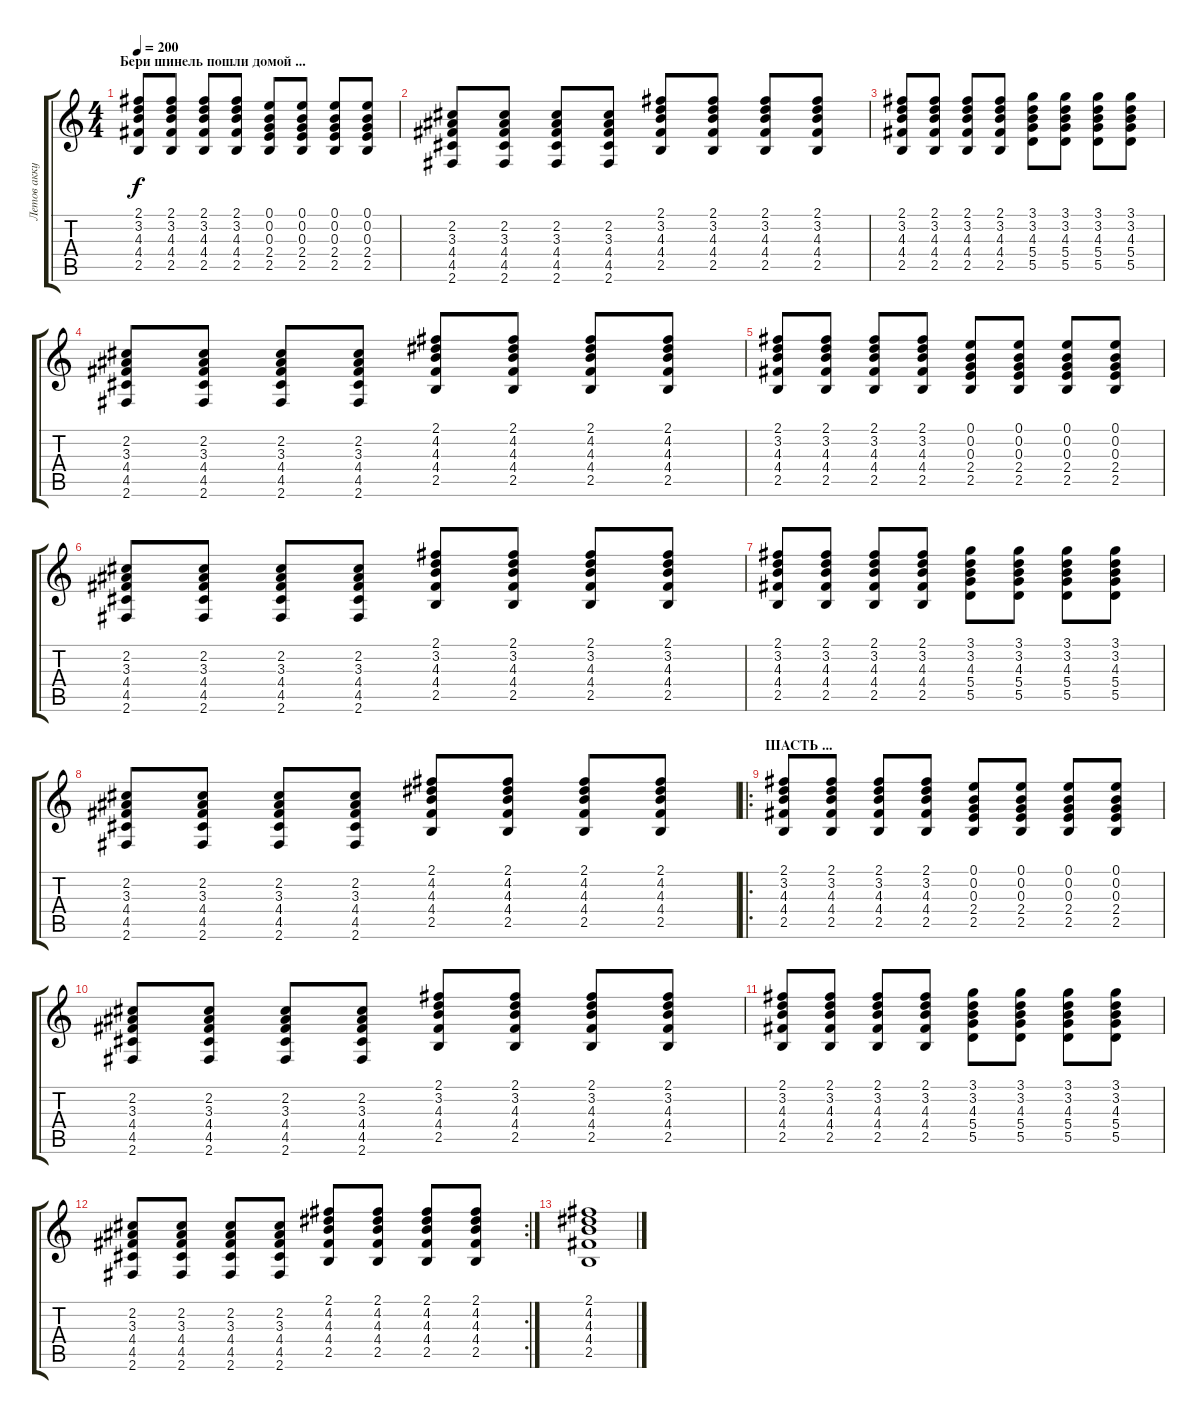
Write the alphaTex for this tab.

\track ("Летов аккустика" "Летов акку") {instrument acousticguitarnylon}
\staff {score tabs}
\tuning (E4 B3 G3 D3 A2 E2) {hide}
\ts (4 4)
\section ("" "Бери шинель пошли домой ...")
\tempo 200
\clef g2
\ks c
(2.1 3.2 4.3 4.4 2.5).8{dy f} (2.1 3.2 4.3 4.4 2.5).8 (2.1 3.2 4.3 4.4 2.5).8 (2.1 3.2 4.3 4.4 2.5).8 (0.1 0.2 0.3 2.4 2.5).8 (0.1 0.2 0.3 2.4 2.5).8 (0.1 0.2 0.3 2.4 2.5).8 (0.1 0.2 0.3 2.4 2.5).8 |
(2.2 3.3 4.4 4.5 2.6).8 (2.2 3.3 4.4 4.5 2.6).8 (2.2 3.3 4.4 4.5 2.6).8 (2.2 3.3 4.4 4.5 2.6).8 (2.1 3.2 4.3 4.4 2.5).8 (2.1 3.2 4.3 4.4 2.5).8 (2.1 3.2 4.3 4.4 2.5).8 (2.1 3.2 4.3 4.4 2.5).8 |
(2.1 3.2 4.3 4.4 2.5).8 (2.1 3.2 4.3 4.4 2.5).8 (2.1 3.2 4.3 4.4 2.5).8 (2.1 3.2 4.3 4.4 2.5).8 (3.1 3.2 4.3 5.4 5.5).8 (3.1 3.2 4.3 5.4 5.5).8 (3.1 3.2 4.3 5.4 5.5).8 (3.1 3.2 4.3 5.4 5.5).8 |
(2.2 3.3 4.4 4.5 2.6).8 (2.2 3.3 4.4 4.5 2.6).8 (2.2 3.3 4.4 4.5 2.6).8 (2.2 3.3 4.4 4.5 2.6).8 (2.1 4.2 4.3 4.4 2.5).8 (2.1 4.2 4.3 4.4 2.5).8 (2.1 4.2 4.3 4.4 2.5).8 (2.1 4.2 4.3 4.4 2.5).8 |
(2.1 3.2 4.3 4.4 2.5).8 (2.1 3.2 4.3 4.4 2.5).8 (2.1 3.2 4.3 4.4 2.5).8 (2.1 3.2 4.3 4.4 2.5).8 (0.1 0.2 0.3 2.4 2.5).8 (0.1 0.2 0.3 2.4 2.5).8 (0.1 0.2 0.3 2.4 2.5).8 (0.1 0.2 0.3 2.4 2.5).8 |
(2.2 3.3 4.4 4.5 2.6).8 (2.2 3.3 4.4 4.5 2.6).8 (2.2 3.3 4.4 4.5 2.6).8 (2.2 3.3 4.4 4.5 2.6).8 (2.1 3.2 4.3 4.4 2.5).8 (2.1 3.2 4.3 4.4 2.5).8 (2.1 3.2 4.3 4.4 2.5).8 (2.1 3.2 4.3 4.4 2.5).8 |
(2.1 3.2 4.3 4.4 2.5).8 (2.1 3.2 4.3 4.4 2.5).8 (2.1 3.2 4.3 4.4 2.5).8 (2.1 3.2 4.3 4.4 2.5).8 (3.1 3.2 4.3 5.4 5.5).8 (3.1 3.2 4.3 5.4 5.5).8 (3.1 3.2 4.3 5.4 5.5).8 (3.1 3.2 4.3 5.4 5.5).8 |
(2.2 3.3 4.4 4.5 2.6).8 (2.2 3.3 4.4 4.5 2.6).8 (2.2 3.3 4.4 4.5 2.6).8 (2.2 3.3 4.4 4.5 2.6).8 (2.1 4.2 4.3 4.4 2.5).8 (2.1 4.2 4.3 4.4 2.5).8 (2.1 4.2 4.3 4.4 2.5).8 (2.1 4.2 4.3 4.4 2.5).8 |
\ro
\section ("" "ШАСТЬ ...")
(2.1 3.2 4.3 4.4 2.5).8 (2.1 3.2 4.3 4.4 2.5).8 (2.1 3.2 4.3 4.4 2.5).8 (2.1 3.2 4.3 4.4 2.5).8 (0.1 0.2 0.3 2.4 2.5).8 (0.1 0.2 0.3 2.4 2.5).8 (0.1 0.2 0.3 2.4 2.5).8 (0.1 0.2 0.3 2.4 2.5).8 |
(2.2 3.3 4.4 4.5 2.6).8 (2.2 3.3 4.4 4.5 2.6).8 (2.2 3.3 4.4 4.5 2.6).8 (2.2 3.3 4.4 4.5 2.6).8 (2.1 3.2 4.3 4.4 2.5).8 (2.1 3.2 4.3 4.4 2.5).8 (2.1 3.2 4.3 4.4 2.5).8 (2.1 3.2 4.3 4.4 2.5).8 |
(2.1 3.2 4.3 4.4 2.5).8 (2.1 3.2 4.3 4.4 2.5).8 (2.1 3.2 4.3 4.4 2.5).8 (2.1 3.2 4.3 4.4 2.5).8 (3.1 3.2 4.3 5.4 5.5).8 (3.1 3.2 4.3 5.4 5.5).8 (3.1 3.2 4.3 5.4 5.5).8 (3.1 3.2 4.3 5.4 5.5).8 |
\rc 2
(2.2 3.3 4.4 4.5 2.6).8 (2.2 3.3 4.4 4.5 2.6).8 (2.2 3.3 4.4 4.5 2.6).8 (2.2 3.3 4.4 4.5 2.6).8 (2.1 4.2 4.3 4.4 2.5).8 (2.1 4.2 4.3 4.4 2.5).8 (2.1 4.2 4.3 4.4 2.5).8 (2.1 4.2 4.3 4.4 2.5).8 |
(2.1 4.2 4.3 4.4 2.5).1
